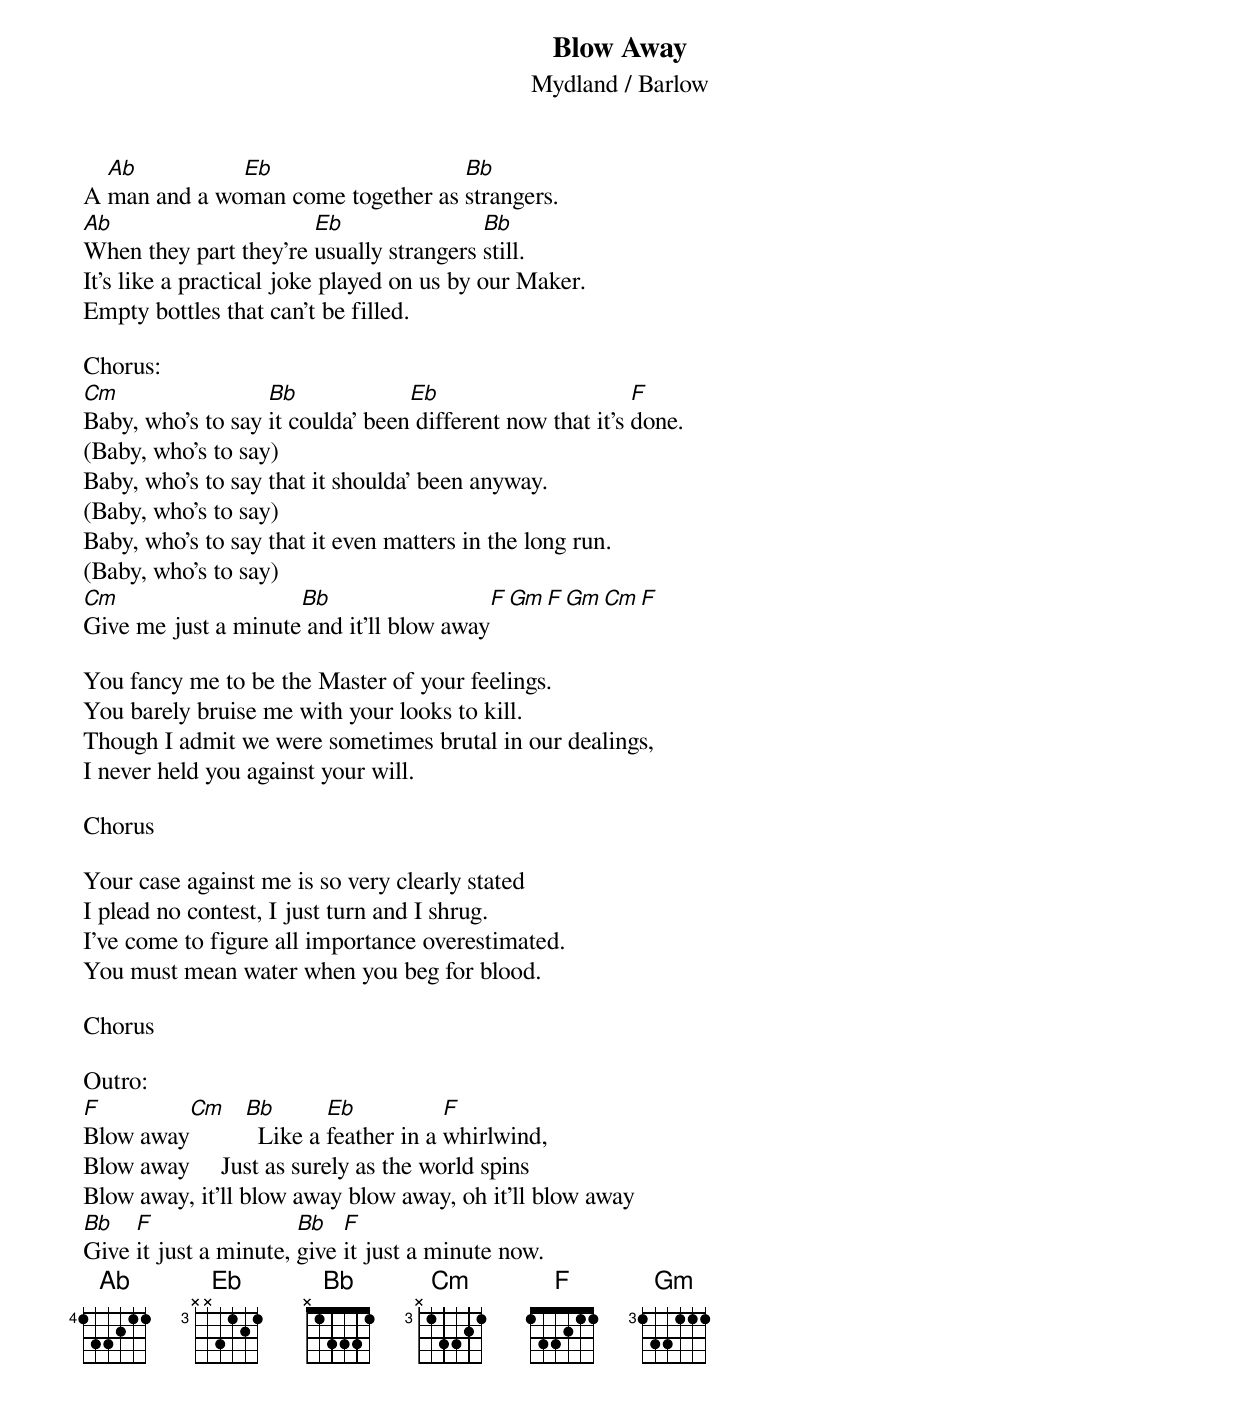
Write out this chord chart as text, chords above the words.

Blow Away
Mydland / Barlow

  Ab          Eb                   Bb
A man and a woman come together as strangers.
Ab                     Eb                Bb
When they part they're usually strangers still.
It's like a practical joke played on us by our Maker.
Empty bottles that can't be filled.

Chorus:
Cm                 Bb             Eb                       F
Baby, who's to say it coulda' been different now that it's done.
(Baby, who's to say)
Baby, who's to say that it shoulda' been anyway.
(Baby, who's to say)
Baby, who's to say that it even matters in the long run.
(Baby, who's to say)
Cm                   Bb                   F Gm F Gm Cm F
Give me just a minute and it'll blow away

You fancy me to be the Master of your feelings.
You barely bruise me with your looks to kill.
Though I admit we were sometimes brutal in our dealings,
I never held you against your will.

Chorus

Your case against me is so very clearly stated
I plead no contest, I just turn and I shrug.
I've come to figure all importance overestimated.
You must mean water when you beg for blood.

Chorus

Outro:
F        Cm Bb       Eb           F
Blow away     Like a feather in a whirlwind,
Blow away     Just as surely as the world spins
Blow away, it'll blow away blow away, oh it'll blow away
Bb   F                 Bb   F
Give it just a minute, give it just a minute now.
